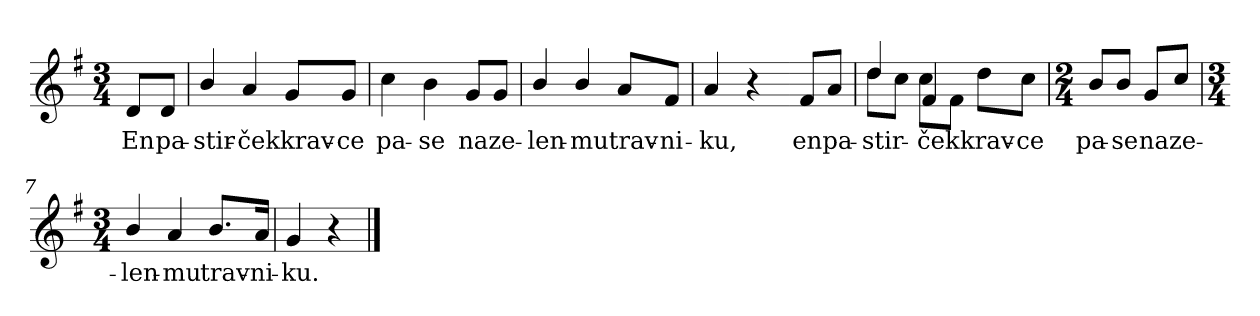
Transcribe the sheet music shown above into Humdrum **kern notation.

**kern	**text
*part1	*part1
*staff1	*staff1
*clefG2	*
*k[f#]	*
*G:	*
*M3/4	*
*MM66	*
=	=
8d/L	En
8d/J	pa-
=1	=1
4b/	-stir-
4a/	-ček
8g/L	krav-
8g/J	-ce
=2	=2
4cc\	pa-
4b\	-se
8g/L	na
8g/J	ze-
=3	=3
4b/	-len-
4b/	-mu
8a/L	trav-
8f#/J	-ni-
=4	=4
4a/	-ku,
4r	.
=4X1-	=4X1-
8f#/L	en
8a/J	pa-
=5	=5
*^	*
4dd/	8dd\L	-stir-
.	8cc\J	.
4f#/	8cc\L	-ček
.	8f#\J	.
8dd\L	4ryy	krav-
8cc\J	.	-ce
*v	*v	*
!!LO:LB:g=z
=6	=6
*M2/4	*
8b/L	pa-
8b/J	-se
8g/L	na
8cc/J	ze-
=7	=7
*M3/4	*
4b/	-len-
4a/	-mu
8.b/L	trav-
16a/Jk	-ni-
=8	=8
4g/	-ku.
4r	.
==	==
*-	*-
